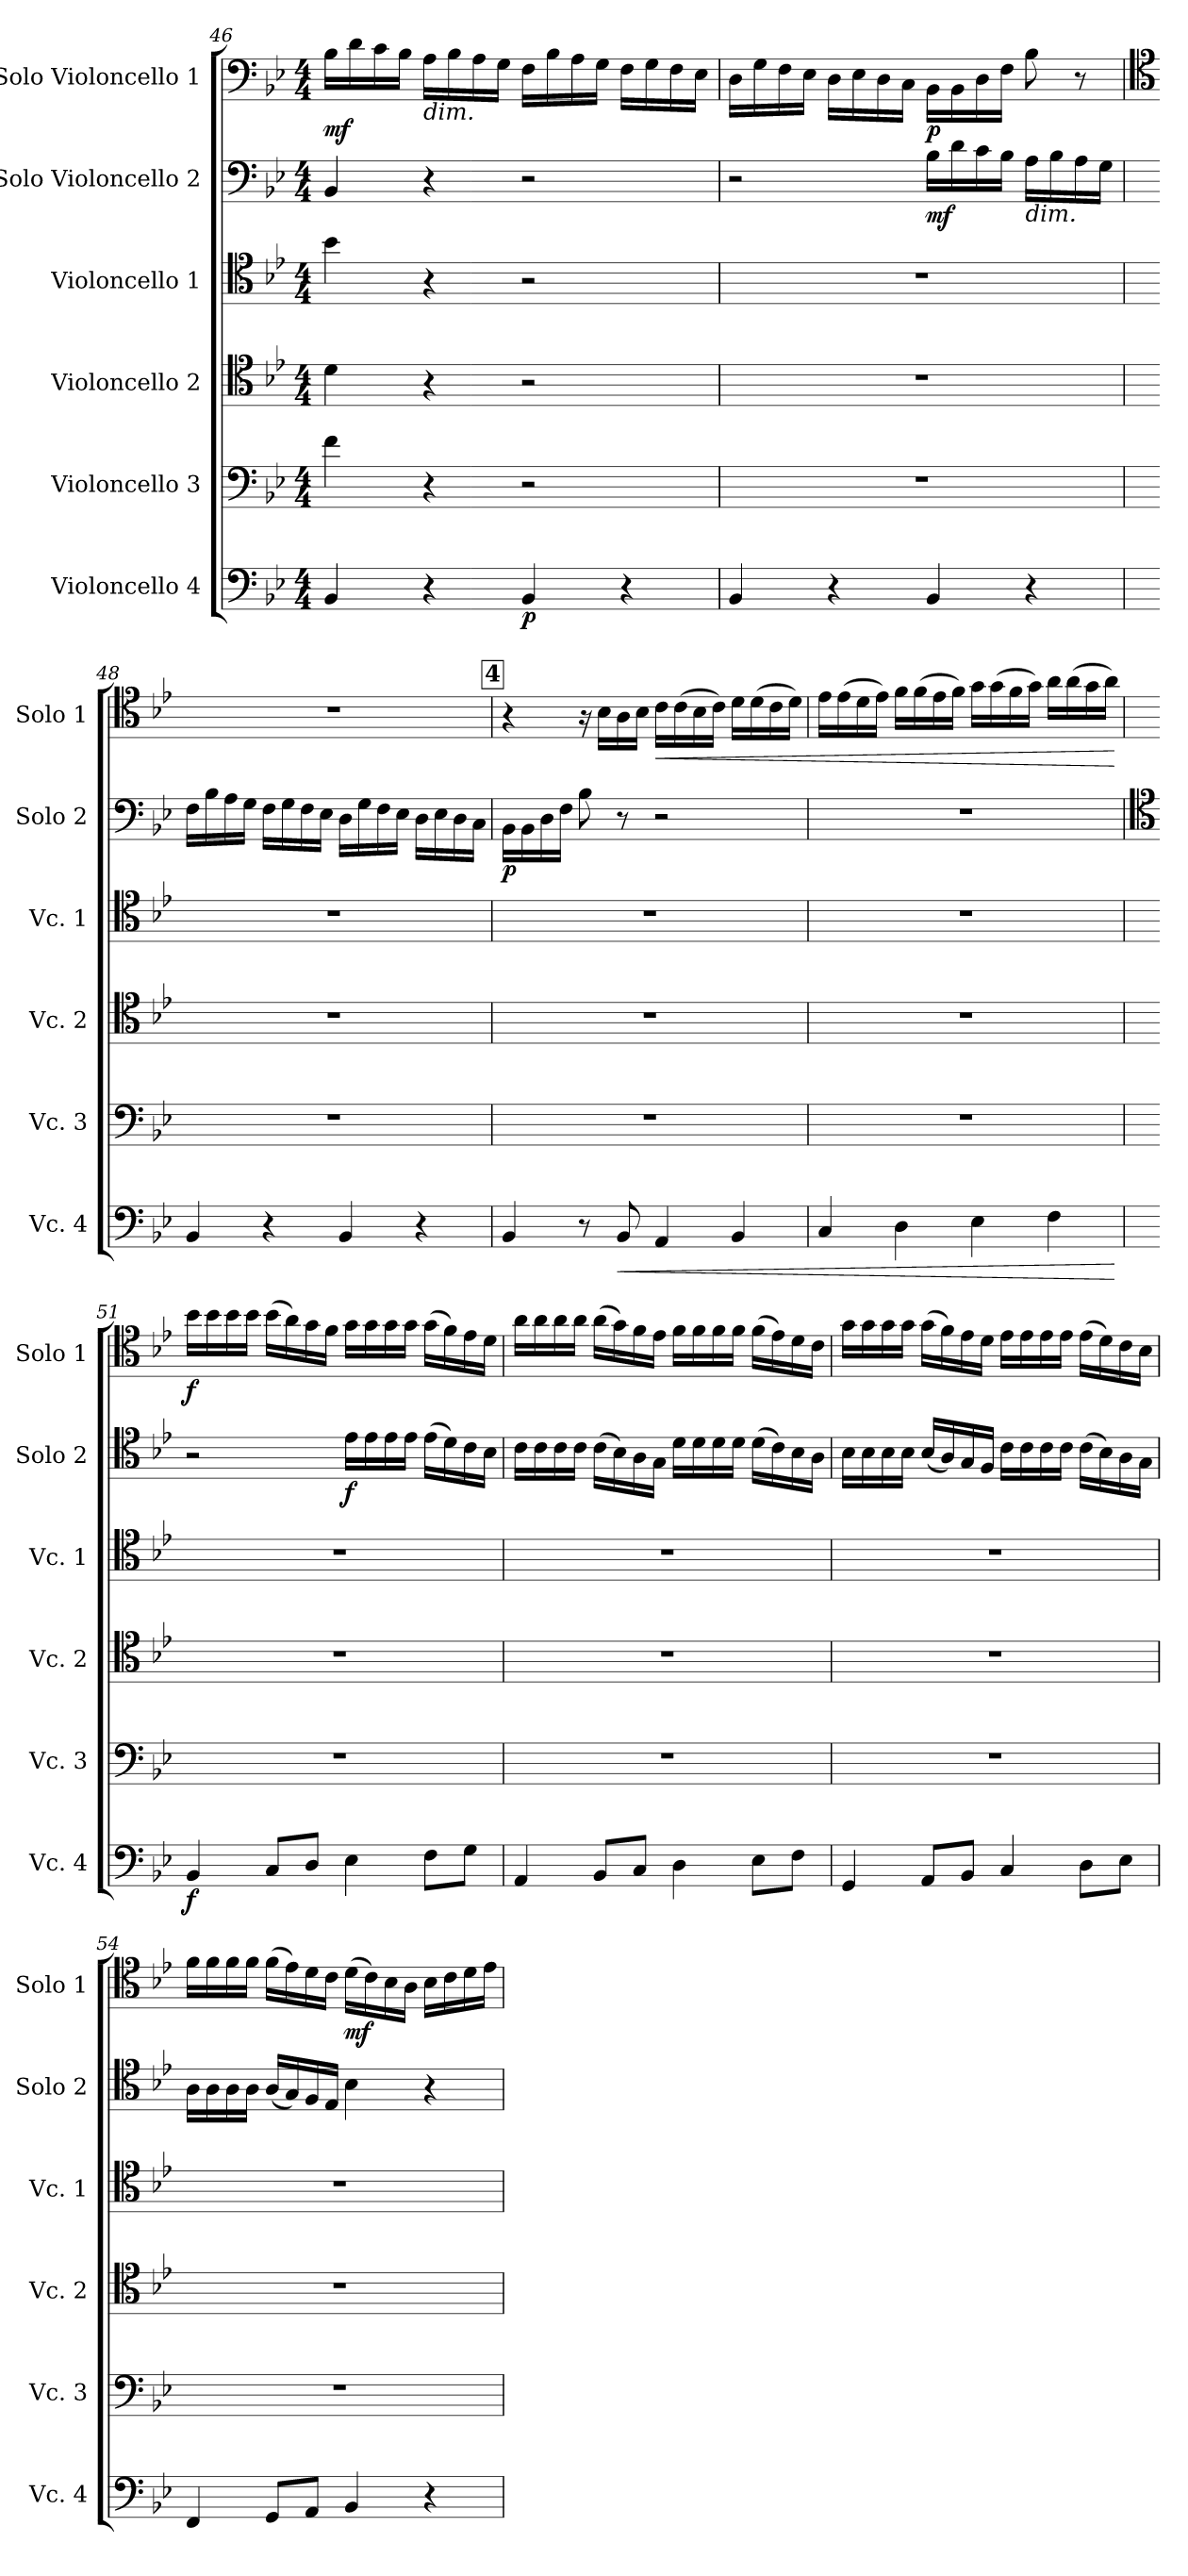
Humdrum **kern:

**kern	**dynam	**kern	**kern	**kern	**kern	**dynam	**kern	**dynam
*part6	*part6	*part5	*part4	*part3	*part2	*part2	*part1	*part1
*staff6	*staff6	*staff5	*staff4	*staff3	*staff2	*staff2	*staff1	*staff1
*I"Violoncello 4	*	*I"Violoncello 3	*I"Violoncello 2	*I"Violoncello 1	*I"Solo Violoncello 2	*	*I"Solo Violoncello 1	*
*I'Vc. 4	*	*I'Vc. 3	*I'Vc. 2	*I'Vc. 1	*I'Solo 2	*	*I'Solo 1	*
*clefF4	*	*clefF4	*clefC4	*clefC4	*clefF4	*	*clefF4	*
*k[b-e-]	*	*k[b-e-]	*k[b-e-]	*k[b-e-]	*k[b-e-]	*	*k[b-e-]	*
*M4/4	*	*M4/4	*M4/4	*M4/4	*M4/4	*	*M4/4	*
=46	=46	=46	=46	=46	=46	=46	=46	=46
!	!	!	!	!	!	!	!	!LO:DY:b
4BB-/	.	4f\	4d\	4b-\	4BB-/	.	16B-\LL	mf
.	.	.	.	.	.	.	16d\	.
.	.	.	.	.	.	.	16c\	.
.	.	.	.	.	.	.	16B-\JJ	.
!	!	!	!	!	!	!	!LO:TX:b:i:t=dim.	!
4r	.	4r	4r	4r	4r	.	16A\LL	.
.	.	.	.	.	.	.	16B-\	.
.	.	.	.	.	.	.	16A\	.
.	.	.	.	.	.	.	16G\JJ	.
!	!LO:DY:b	!	!	!	!	!	!	!
4BB-/	p	2r	2r	2r	2r	.	16F\LL	.
.	.	.	.	.	.	.	16B-\	.
.	.	.	.	.	.	.	16A\	.
.	.	.	.	.	.	.	16G\JJ	.
4r	.	.	.	.	.	.	16F\LL	.
.	.	.	.	.	.	.	16G\	.
.	.	.	.	.	.	.	16F\	.
.	.	.	.	.	.	.	16E-\JJ	.
!!LO:PB:g=z
=47	=47	=47	=47	=47	=47	=47	=47	=47
4BB-/	.	1r	1r	1r	2r	.	16D\LL	.
.	.	.	.	.	.	.	16G\	.
.	.	.	.	.	.	.	16F\	.
.	.	.	.	.	.	.	16E-\JJ	.
4r	.	.	.	.	.	.	16D\LL	.
.	.	.	.	.	.	.	16E-\	.
.	.	.	.	.	.	.	16D\	.
.	.	.	.	.	.	.	16C\JJ	.
!	!	!	!	!	!	!LO:DY:b	!	!LO:DY:b
4BB-/	.	.	.	.	16B-\LL	mf	16BB-\LL	p
.	.	.	.	.	16d\	.	16BB-\	.
.	.	.	.	.	16c\	.	16D\	.
.	.	.	.	.	16B-\JJ	.	16F\JJ	.
!	!	!	!	!	!LO:TX:b:i:t=dim.	!	!	!
4r	.	.	.	.	16A\LL	.	8B-\	.
.	.	.	.	.	16B-\	.	.	.
.	.	.	.	.	16A\	.	8r	.
.	.	.	.	.	16G\JJ	.	.	.
=48	=48	=48	=48	=48	=48	=48	=48	=48
*	*	*	*	*	*	*	*clefC4	*
4BB-/	.	1r	1r	1r	16F\LL	.	1r	.
.	.	.	.	.	16B-\	.	.	.
.	.	.	.	.	16A\	.	.	.
.	.	.	.	.	16G\JJ	.	.	.
4r	.	.	.	.	16F\LL	.	.	.
.	.	.	.	.	16G\	.	.	.
.	.	.	.	.	16F\	.	.	.
.	.	.	.	.	16E-\JJ	.	.	.
4BB-/	.	.	.	.	16D\LL	.	.	.
.	.	.	.	.	16G\	.	.	.
.	.	.	.	.	16F\	.	.	.
.	.	.	.	.	16E-\JJ	.	.	.
4r	.	.	.	.	16D\LL	.	.	.
.	.	.	.	.	16E-\	.	.	.
.	.	.	.	.	16D\	.	.	.
.	.	.	.	.	16C\JJ	.	.	.
!!LO:REH:place=s1:a:B:fs=14:t=4
=49	=49	=49	=49	=49	=49	=49	=49	=49
!	!	!	!	!	!	!LO:DY:b	!	!
4BB-/	.	1r	1r	1r	16BB-\LL	p	4r	.
.	.	.	.	.	16BB-\	.	.	.
.	.	.	.	.	16D\	.	.	.
.	.	.	.	.	16F\JJ	.	.	.
8r	.	.	.	.	8B-\	.	16r	.
.	.	.	.	.	.	.	16B-\LL	.
!	!LO:HP:b	!	!	!	!	!	!	!
8BB-/	<	.	.	.	8r	.	16A\	.
.	.	.	.	.	.	.	16B-\JJ	.
!	!	!	!	!	!	!	!	!LO:HP:b
4AA/	.	.	.	.	2r	.	16c\LL	<
.	.	.	.	.	.	.	(>16c\	.
.	.	.	.	.	.	.	16B-\	.
.	.	.	.	.	.	.	16c\JJ)	.
4BB-/	.	.	.	.	.	.	16d\LL	.
.	.	.	.	.	.	.	(>16d\	.
.	.	.	.	.	.	.	16c\	.
.	.	.	.	.	.	.	16d\JJ)	.
!!LO:LB:g=z
=50	=50	=50	=50	=50	=50	=50	=50	=50
4C/	.	1r	1r	1r	1r	.	16e-\LL	.
.	.	.	.	.	.	.	(>16e-\	.
.	.	.	.	.	.	.	16d\	.
.	.	.	.	.	.	.	16e-\JJ)	.
4D\	.	.	.	.	.	.	16f\LL	.
.	.	.	.	.	.	.	(>16f\	.
.	.	.	.	.	.	.	16e-\	.
.	.	.	.	.	.	.	16f\JJ)	.
4E-\	.	.	.	.	.	.	16g\LL	.
.	.	.	.	.	.	.	(>16g\	.
.	.	.	.	.	.	.	16f\	.
.	.	.	.	.	.	.	16g\JJ)	.
4F\	.	.	.	.	.	.	16a\LL	.
.	.	.	.	.	.	.	(>16a\	.
.	.	.	.	.	.	.	16g\	.
.	.	.	.	.	.	.	16a\JJ)	.
.	[	.	.	.	.	.	.	[
=51	=51	=51	=51	=51	=51	=51	=51	=51
*	*	*	*	*	*clefC4	*	*	*
!	!LO:DY:b	!	!	!	!	!	!	!LO:DY:b
4BB-/	f	1r	1r	1r	2r	.	16b-\LL	f
.	.	.	.	.	.	.	16b-\	.
.	.	.	.	.	.	.	16b-\	.
.	.	.	.	.	.	.	16b-\JJ	.
8C/L	.	.	.	.	.	.	(>16b-\LL	.
.	.	.	.	.	.	.	16a\)	.
8D/J	.	.	.	.	.	.	16g\	.
.	.	.	.	.	.	.	16f\JJ	.
!	!	!	!	!	!	!LO:DY:b	!	!
4E-\	.	.	.	.	16e-\LL	f	16g\LL	.
.	.	.	.	.	16e-\	.	16g\	.
.	.	.	.	.	16e-\	.	16g\	.
.	.	.	.	.	16e-\JJ	.	16g\JJ	.
8F\L	.	.	.	.	(>16e-\LL	.	(>16g\LL	.
.	.	.	.	.	16d\)	.	16f\)	.
8G\J	.	.	.	.	16c\	.	16e-\	.
.	.	.	.	.	16B-\JJ	.	16d\JJ	.
!!LO:PB:g=z
=52	=52	=52	=52	=52	=52	=52	=52	=52
4AA/	.	1r	1r	1r	16c\LL	.	16a\LL	.
.	.	.	.	.	16c\	.	16a\	.
.	.	.	.	.	16c\	.	16a\	.
.	.	.	.	.	16c\JJ	.	16a\JJ	.
8BB-/L	.	.	.	.	(>16c\LL	.	(>16a\LL	.
.	.	.	.	.	16B-\)	.	16g\)	.
8C/J	.	.	.	.	16A\	.	16f\	.
.	.	.	.	.	16G\JJ	.	16e-\JJ	.
4D\	.	.	.	.	16d\LL	.	16f\LL	.
.	.	.	.	.	16d\	.	16f\	.
.	.	.	.	.	16d\	.	16f\	.
.	.	.	.	.	16d\JJ	.	16f\JJ	.
8E-\L	.	.	.	.	(>16d\LL	.	(>16f\LL	.
.	.	.	.	.	16c\)	.	16e-\)	.
8F\J	.	.	.	.	16B-\	.	16d\	.
.	.	.	.	.	16A\JJ	.	16c\JJ	.
=53	=53	=53	=53	=53	=53	=53	=53	=53
4GG/	.	1r	1r	1r	16B-\LL	.	16g\LL	.
.	.	.	.	.	16B-\	.	16g\	.
.	.	.	.	.	16B-\	.	16g\	.
.	.	.	.	.	16B-\JJ	.	16g\JJ	.
8AA/L	.	.	.	.	(<16B-/LL	.	(>16g\LL	.
.	.	.	.	.	16A/)	.	16f\)	.
8BB-/J	.	.	.	.	16G/	.	16e-\	.
.	.	.	.	.	16F/JJ	.	16d\JJ	.
4C/	.	.	.	.	16c\LL	.	16e-\LL	.
.	.	.	.	.	16c\	.	16e-\	.
.	.	.	.	.	16c\	.	16e-\	.
.	.	.	.	.	16c\JJ	.	16e-\JJ	.
8D\L	.	.	.	.	(>16c\LL	.	(>16e-\LL	.
.	.	.	.	.	16B-\)	.	16d\)	.
8E-\J	.	.	.	.	16A\	.	16c\	.
.	.	.	.	.	16G\JJ	.	16B-\JJ	.
=54	=54	=54	=54	=54	=54	=54	=54	=54
4FF/	.	1r	1r	1r	16A\LL	.	16f\LL	.
.	.	.	.	.	16A\	.	16f\	.
.	.	.	.	.	16A\	.	16f\	.
.	.	.	.	.	16A\JJ	.	16f\JJ	.
8GG/L	.	.	.	.	(<16A/LL	.	(>16f\LL	.
.	.	.	.	.	16G/)	.	16e-\)	.
8AA/J	.	.	.	.	16F/	.	16d\	.
.	.	.	.	.	16E-/JJ	.	16c\JJ	.
!	!	!	!	!	!	!	!	!LO:DY:b
4BB-/	.	.	.	.	4B-\	.	(>16d\LL	mf
.	.	.	.	.	.	.	16c\)	.
.	.	.	.	.	.	.	16B-\	.
.	.	.	.	.	.	.	16A\JJ	.
4r	.	.	.	.	4r	.	16B-\LL	.
.	.	.	.	.	.	.	16c\	.
.	.	.	.	.	.	.	16d\	.
.	.	.	.	.	.	.	16e-\JJ	.
=	=	=	=	=	=	=	=	=
*-	*-	*-	*-	*-	*-	*-	*-	*-
